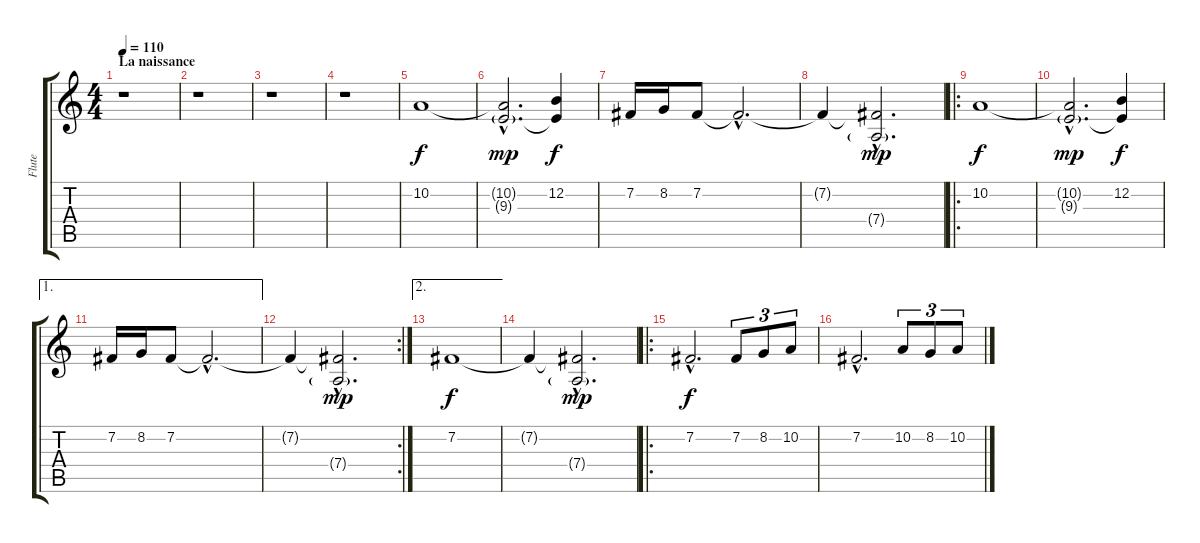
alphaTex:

\track ("Flute" "Flute") {instrument flute}
\staff {score tabs}
\tuning (E4 B3 G3 D3 A2 E2) {hide}
\ts (4 4)
\section ("" "La naissance")
\tempo 110
\clef g2
\ks c
r.1{dy f instrument flute} |
r.1 |
r.1 |
r.1 |
10.2.1 |
(10.2{hac t} 9.3{g hac}).2{d dy mp} (12.2 9.3{t}).4{dy f} |
7.2.16 8.2.16 7.2.8 7.2{hac t}.2{d} |
7.2{t}.4 (7.2{hac t} 7.4{g hac}).2{d dy mp} |
\ro
10.2.1{dy f} |
(10.2{hac t} 9.3{g hac}).2{d dy mp} (12.2 9.3{t}).4{dy f} |
\ae 1
7.2.16 8.2.16 7.2.8 7.2{hac t}.2{d} |
\rc 2
7.2{t}.4 (7.2{hac t} 7.4{g hac}).2{d dy mp} |
\ae 2
7.2.1{dy f} |
7.2{t}.4 (7.2{hac t} 7.4{g hac}).2{d dy mp} |
\ro
7.2{hac}.2{d dy f} 7.2.8{tu (3 2)} 8.2.8{tu (3 2)} 10.2.8{tu (3 2)} |
7.2{hac}.2{d} 10.2.8{tu (3 2)} 8.2.8{tu (3 2)} 10.2.8{tu (3 2)}
